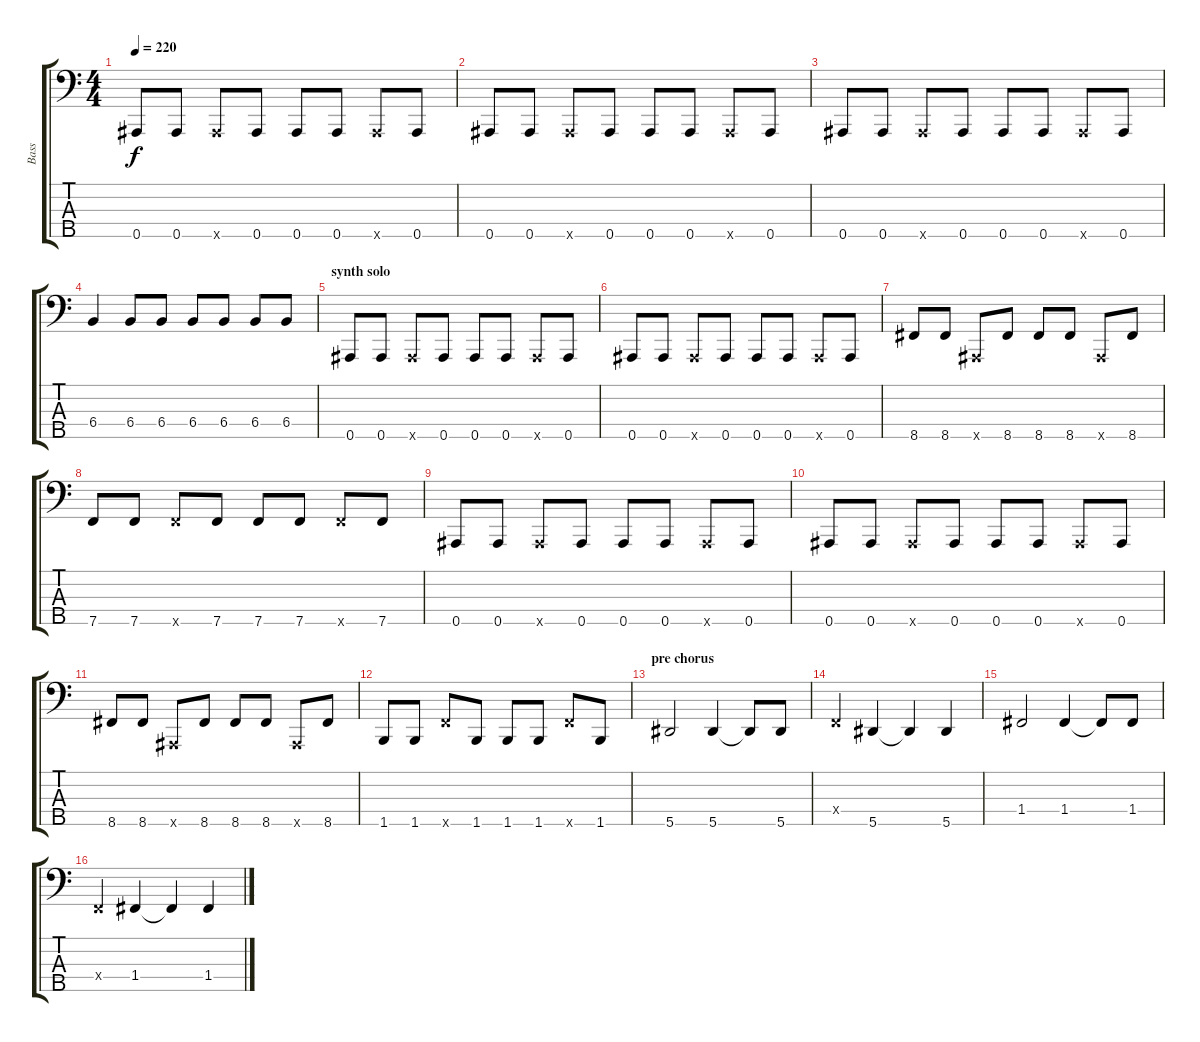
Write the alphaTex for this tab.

\track ("Bass" "Bass") {instrument electricbassfinger}
\staff {score tabs}
\tuning (Ab2 Eb2 Bb1 F1 Bb0) {hide}
\ts (4 4)
\tempo 220
\clef f4
\ks c
0.5.8{dy f} 0.5.8 0.5{x}.8 0.5.8 0.5.8 0.5.8 0.5{x}.8 0.5.8 |
0.5.8 0.5.8 0.5{x}.8 0.5.8 0.5.8 0.5.8 0.5{x}.8 0.5.8 |
0.5.8 0.5.8 0.5{x}.8 0.5.8 0.5.8 0.5.8 0.5{x}.8 0.5.8 |
6.4.4 6.4.8 6.4.8 6.4.8 6.4.8 6.4.8 6.4.8 |
\section ("" "synth solo")
0.5.8 0.5.8 0.5{x}.8 0.5.8 0.5.8 0.5.8 0.5{x}.8 0.5.8 |
0.5.8 0.5.8 0.5{x}.8 0.5.8 0.5.8 0.5.8 0.5{x}.8 0.5.8 |
8.5.8 8.5.8 0.5{x}.8 8.5.8 8.5.8 8.5.8 0.5{x}.8 8.5.8 |
7.5.8 7.5.8 7.5{x}.8 7.5.8 7.5.8 7.5.8 7.5{x}.8 7.5.8 |
0.5.8 0.5.8 0.5{x}.8 0.5.8 0.5.8 0.5.8 0.5{x}.8 0.5.8 |
0.5.8 0.5.8 0.5{x}.8 0.5.8 0.5.8 0.5.8 0.5{x}.8 0.5.8 |
8.5.8 8.5.8 0.5{x}.8 8.5.8 8.5.8 8.5.8 0.5{x}.8 8.5.8 |
1.5.8 1.5.8 7.5{x}.8 1.5.8 1.5.8 1.5.8 7.5{x}.8 1.5.8 |
\section ("" "pre chorus")
5.5.2 5.5.4 5.5{t}.8 5.5.8 |
0.4{x}.4 5.5.4 5.5{t}.4 5.5.4 |
1.4.2 1.4.4 1.4{t}.8 1.4.8 |
0.4{x}.4 1.4.4 1.4{t}.4 1.4.4
